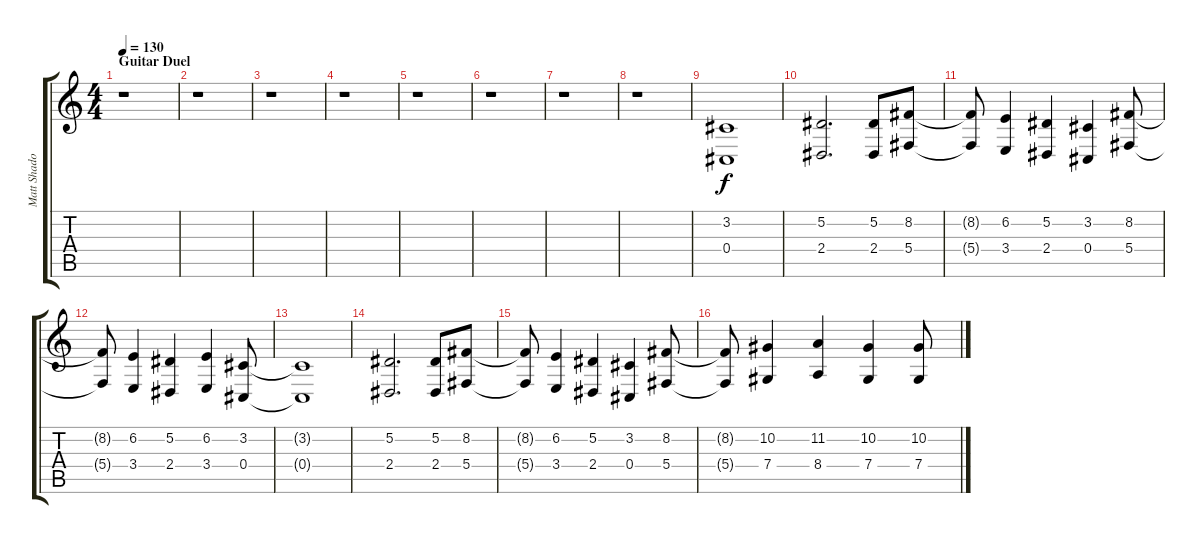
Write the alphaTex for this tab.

\track ("Matt Shadows (Vocals)" "Matt Shado") {instrument clarinet}
\staff {score tabs}
\tuning (Eb4 Bb3 Gb3 Db3 Ab2 Db2) {hide}
\ts (4 4)
\section ("" "Guitar Duel")
\tempo 130
\clef g2
\ks c
r.1{dy f} |
r.1 |
r.1 |
r.1 |
r.1 |
r.1 |
r.1 |
r.1 |
(3.2 0.4).1 |
(5.2 2.4).2{d} (5.2 2.4).8 (8.2 5.4).8 |
(8.2{t} 5.4{t}).8 (6.2 3.4).4 (5.2 2.4).4 (3.2 0.4).4 (8.2 5.4).8 |
(8.2{t} 5.4{t}).8 (6.2 3.4).4 (5.2 2.4).4 (6.2 3.4).4 (3.2 0.4).8 |
(3.2{t} 0.4{t}).1 |
(5.2 2.4).2{d} (5.2 2.4).8 (8.2 5.4).8 |
(8.2{t} 5.4{t}).8 (6.2 3.4).4 (5.2 2.4).4 (3.2 0.4).4 (8.2 5.4).8 |
(8.2{t} 5.4{t}).8 (10.2 7.4).4 (11.2 8.4).4 (10.2 7.4).4 (10.2 7.4).8
